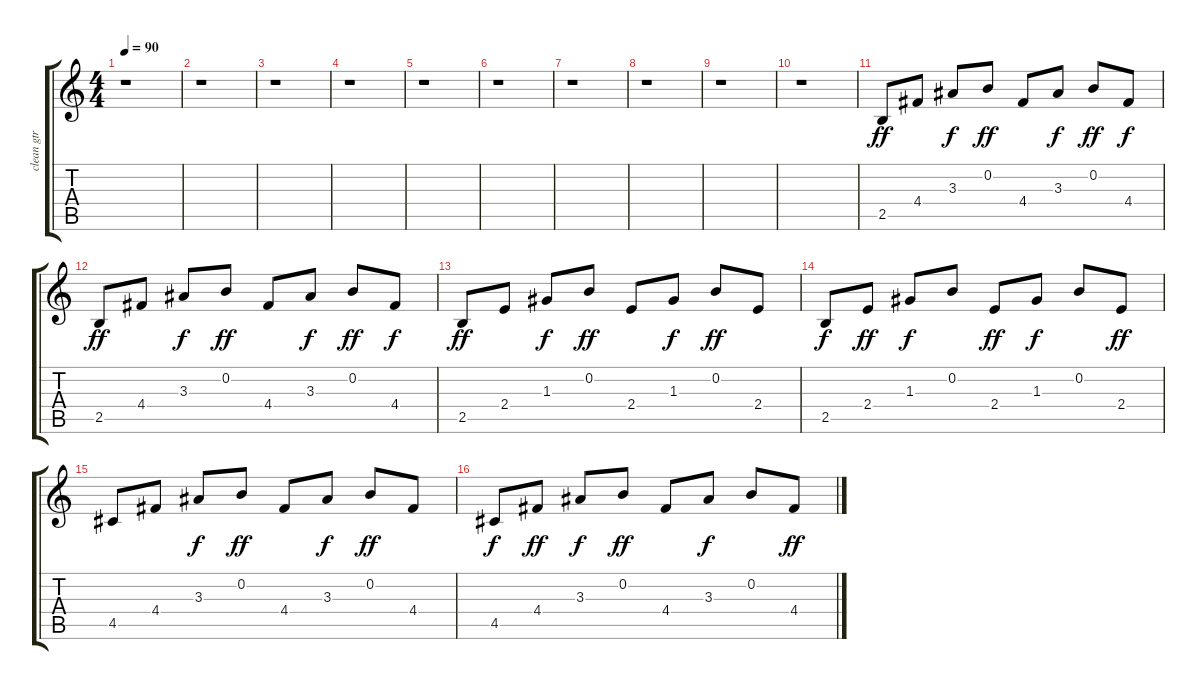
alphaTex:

\track ("clean gtr" "clean gtr") {instrument acousticguitarsteel}
\staff {score tabs}
\tuning (E4 B3 G3 D3 A2 E2) {hide}
\ts (4 4)
\tempo 90
\clef g2
\ks c
r.1{dy f} |
r.1 |
r.1 |
r.1 |
r.1 |
r.1 |
r.1 |
r.1 |
r.1 |
r.1 |
2.5.8{dy ff} 4.4.8 3.3.8{dy f} 0.2.8{dy ff} 4.4.8 3.3.8{dy f} 0.2.8{dy ff} 4.4.8{dy f} |
2.5.8{dy ff} 4.4.8 3.3.8{dy f} 0.2.8{dy ff} 4.4.8 3.3.8{dy f} 0.2.8{dy ff} 4.4.8{dy f} |
2.5.8{dy ff} 2.4.8 1.3.8{dy f} 0.2.8{dy ff} 2.4.8 1.3.8{dy f} 0.2.8{dy ff} 2.4.8 |
2.5.8{dy f} 2.4.8{dy ff} 1.3.8{dy f} 0.2.8 2.4.8{dy ff} 1.3.8{dy f} 0.2.8 2.4.8{dy ff} |
4.5.8 4.4.8 3.3.8{dy f} 0.2.8{dy ff} 4.4.8 3.3.8{dy f} 0.2.8{dy ff} 4.4.8 |
4.5.8{dy f} 4.4.8{dy ff} 3.3.8{dy f} 0.2.8{dy ff} 4.4.8 3.3.8{dy f} 0.2.8 4.4.8{dy ff}
